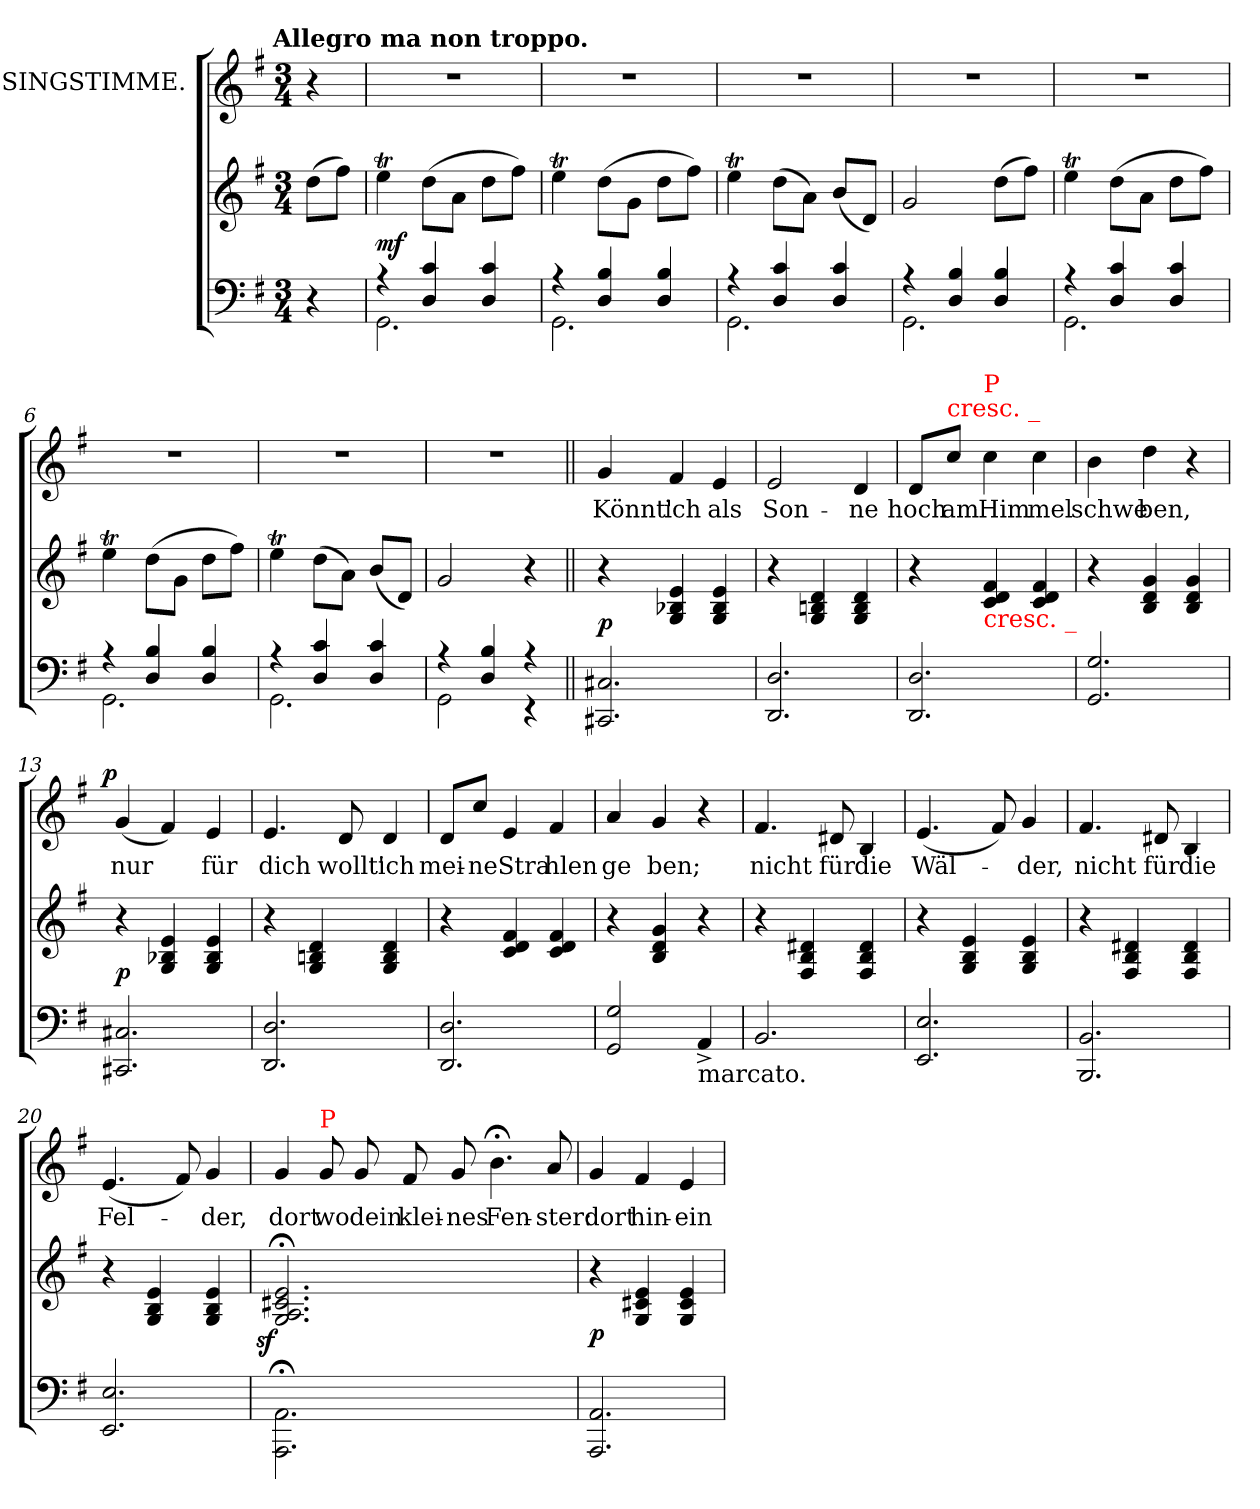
**kern	**kern	**dynam	**kern	**text	**dynam
*part2	*part2	*part2	*part1	*part1	*part1
*staff3	*staff2	*staff2/3	*staff1	*staff1	*staff1
*	*	*	*I"SINGSTIMME.	*	*
*clefF4	*clefG2	*	*clefG2	*	*
*k[f#]	*k[f#]	*	*k[f#]	*	*
*G:	*G:	*	*G:	*	*
!!LO:TX:omd:t=Allegro ma non troppo.
*M3/4	*M3/4	*	*M3/4	*	*
*MM112	*MM112	*	*MM112	*	*
=	=	=	=	=	=
4r	(>8ddL	.	4r	.	.
.	8ff#J)	.	.	.	.
=1	=1	=1	=1	=1	=1
*^	*	*	*	*	*
4rA	2.GG	4eeT	mf	2.rdd	.	.
4c 4D	.	(>8ddL	.	.	.	.
.	.	8aJ	.	.	.	.
4c 4D	.	8ddL	.	.	.	.
.	.	8ff#J)	.	.	.	.
=2	=2	=2	=2	=2	=2	=2
4rA	2.GG	4eeT	.	2.rdd	.	.
4B 4D	.	(>8ddL	.	.	.	.
.	.	8gJ	.	.	.	.
4B 4D	.	8ddL	.	.	.	.
.	.	8ff#J)	.	.	.	.
=3	=3	=3	=3	=3	=3	=3
4rA	2.GG	4eeT	.	2.rdd	.	.
4c 4D	.	(>8ddL	.	.	.	.
.	.	8aJ)	.	.	.	.
4c 4D	.	(<8bL	.	.	.	.
.	.	8dJ)	.	.	.	.
=4	=4	=4	=4	=4	=4	=4
4rA	2.GG	2g	.	2.rdd	.	.
4B 4D	.	.	.	.	.	.
4B 4D	.	(>8ddL	.	.	.	.
.	.	8ff#J)	.	.	.	.
=5	=5	=5	=5	=5	=5	=5
4rA	2.GG	4eeT	.	2.rdd	.	.
4c 4D	.	(>8ddL	.	.	.	.
.	.	8aJ	.	.	.	.
4c 4D	.	8ddL	.	.	.	.
.	.	8ff#J)	.	.	.	.
=6	=6	=6	=6	=6	=6	=6
4rA	2.GG	4eeT	.	2.rdd	.	.
4B 4D	.	(>8ddL	.	.	.	.
.	.	8gJ	.	.	.	.
4B 4D	.	8ddL	.	.	.	.
.	.	8ff#J)	.	.	.	.
=7	=7	=7	=7	=7	=7	=7
4rA	2.GG	4eeT	.	2.rdd	.	.
4c 4D	.	(>8ddL	.	.	.	.
.	.	8aJ)	.	.	.	.
4c 4D	.	(<8bL	.	.	.	.
.	.	8dJ)	.	.	.	.
=8	=8	=8	=8	=8	=8	=8
4rA	2GG	2g	.	2.rdd	.	.
4B 4D	.	.	.	.	.	.
4r	4r	4r	.	.	.	.
*v	*v	*	*	*	*	*
=9||	=9||	=9||	=9||	=9||	=9||
2.CC#X 2.C#X	4r	p	4g	Könnt'	.
.	4e/ 4B-X/ 4G/	.	4f#	ich	.
.	4e/ 4B-/ 4G/	.	4e	als	.
=10	=10	=10	=10	=10	=10
2.DD 2.D	4r	.	2e	Son-	.
.	4d/ 4Bn/ 4G/	.	.	.	.
.	4d/ 4B/ 4G/	.	4d	-ne	.
=11	=11	=11	=11	=11	=11
2.DD 2.D	4r	.	8d/L	hoch	.
!	!	!	!LO:TX:a:color=red:t=cresc. _	!	!
.	.	.	8cc/J	am	.
!	!	!	!LO:TX:a:color=red:t=P	!	!
!	!LO:TX:b:color=red:t=cresc. _	!	!	!	!
.	4f# 4d 4c	.	4cc	Him	.
.	4f# 4d 4c	.	4cc	mel	.
=12	=12	=12	=12	=12	=12
2.GG 2.G	4r	.	4b	schwe	.
.	4g 4d 4B	.	4dd	ben,	.
.	4g 4d 4B	.	4r	.	.
=13	=13	=13	=13	=13	=13
!	!	!	!	!	!LO:DY:a:rj
2.C#X 2.CC#X	4r	p	(<4g	nur	p
.	4e/ 4B-X/ 4G/	.	4f#)	.	.
.	4e/ 4B-/ 4G/	.	4e	für	.
=14	=14	=14	=14	=14	=14
2.D 2.DD	4r	.	4.e	dich	.
.	4d/ 4Bn/ 4G/	.	.	.	.
.	.	.	8d	wollt'	.
.	4d/ 4B/ 4G/	.	4d	ich	.
=15	=15	=15	=15	=15	=15
2.D 2.DD	4r	.	8d/L	mei-	.
.	.	.	8cc/J	-ne	.
.	4f# 4d 4c	.	4e	Stra	.
.	4f# 4d 4c	.	4f#	hlen	.
=16	=16	=16	=16	=16	=16
2G 2GG	4r	.	4a	ge	.
.	4g 4d 4B	.	4g	ben;	.
!LO:TX:b:t=marcato.	!	!	!	!	!
4AA^</	4r	.	4r	.	.
=17	=17	=17	=17	=17	=17
2.BB	4r	.	4.f#	nicht	.
.	4d#X/ 4B/ 4F#/	.	.	.	.
.	.	.	8d#X	für	.
.	4d#/ 4B/ 4F#/	.	4B	die	.
=18	=18	=18	=18	=18	=18
2.E 2.EE	4r	.	(<4.e	Wäl-	.
.	4e/ 4B/ 4G/	.	.	.	.
.	.	.	8f#)	.	.
.	4e/ 4B/ 4G/	.	4g	-der,	.
=19	=19	=19	=19	=19	=19
2.BB 2.BBB	4r	.	4.f#	nicht	.
.	4d#X/ 4B/ 4F#/	.	.	.	.
.	.	.	8d#X	für	.
.	4d#/ 4B/ 4F#/	.	4B	die	.
=20	=20	=20	=20	=20	=20
2.E 2.EE	4r	.	(<4.e	Fel-	.
.	4e/ 4B/ 4G/	.	.	.	.
.	.	.	8f#)	.	.
.	4e/ 4B/ 4G/	.	4g	-der,	.
=21	=21	=21	=21	=21	=21
!	!	!LO:DY:rj	!	!	!
2.AA;\ 2.AAA;\	2.e;</ 2.c#X;</ 2.A;</ 2.G;</	sf	4g	dort	.
!	!	!	!LO:TX:a:color=red:t=P	!	!
.	.	.	8g!	wo	.
.	.	.	8g!	dein	.
.	.	.	8f#!	klei-	.
.	.	.	8g!	-nes	.
2ryy	2ryy	.	4.b;<	Fen-	.
.	.	.	8a	-ster:	.
=22	=22	=22	=22	=22	=22
2.AA 2.AAA	4r	p	4g	dort	.
.	4e/ 4c#X/ 4G/	.	4f#	hin-	.
.	4e/ 4c#/ 4G/	.	4e	-ein	.
=	=	=	=	=	=
*-	*-	*-	*-	*-	*-
